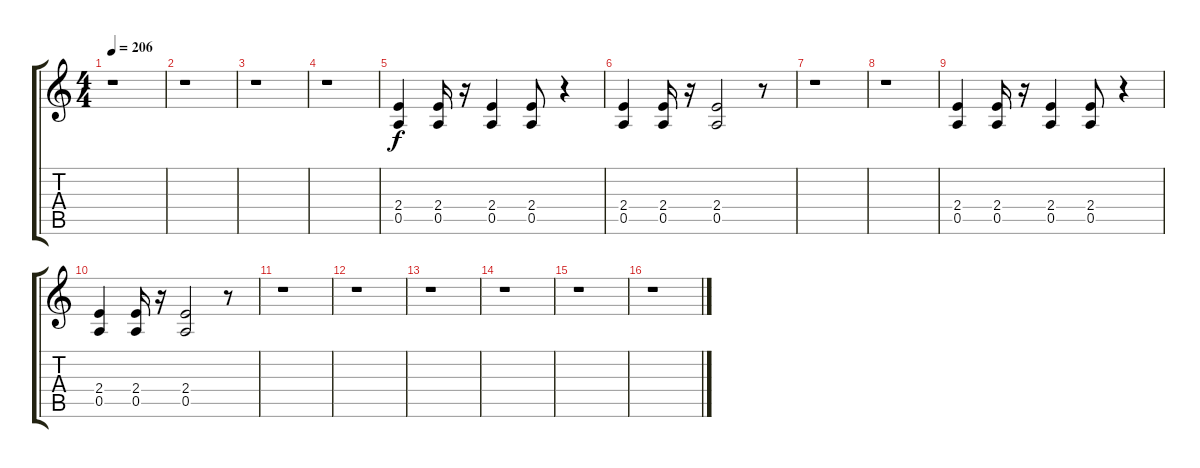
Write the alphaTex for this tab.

\track "" {instrument distortionguitar}
\staff {score tabs}
\tuning (E4 B3 G3 D3 A2 E2) {hide}
\ts (4 4)
\tempo 206
\clef g2
\ks c
r.1{dy f} |
r.1 |
r.1 |
r.1 |
(2.4 0.5).4 (2.4 0.5).16 r.16 (2.4 0.5).4 (2.4 0.5).8 r.4 |
(2.4 0.5).4 (2.4 0.5).16 r.16 (2.4 0.5).2 r.8 |
r.1 |
r.1 |
(2.4 0.5).4 (2.4 0.5).16 r.16 (2.4 0.5).4 (2.4 0.5).8 r.4 |
(2.4 0.5).4 (2.4 0.5).16 r.16 (2.4 0.5).2 r.8 |
r.1 |
r.1 |
r.1 |
r.1 |
r.1 |
r.1
